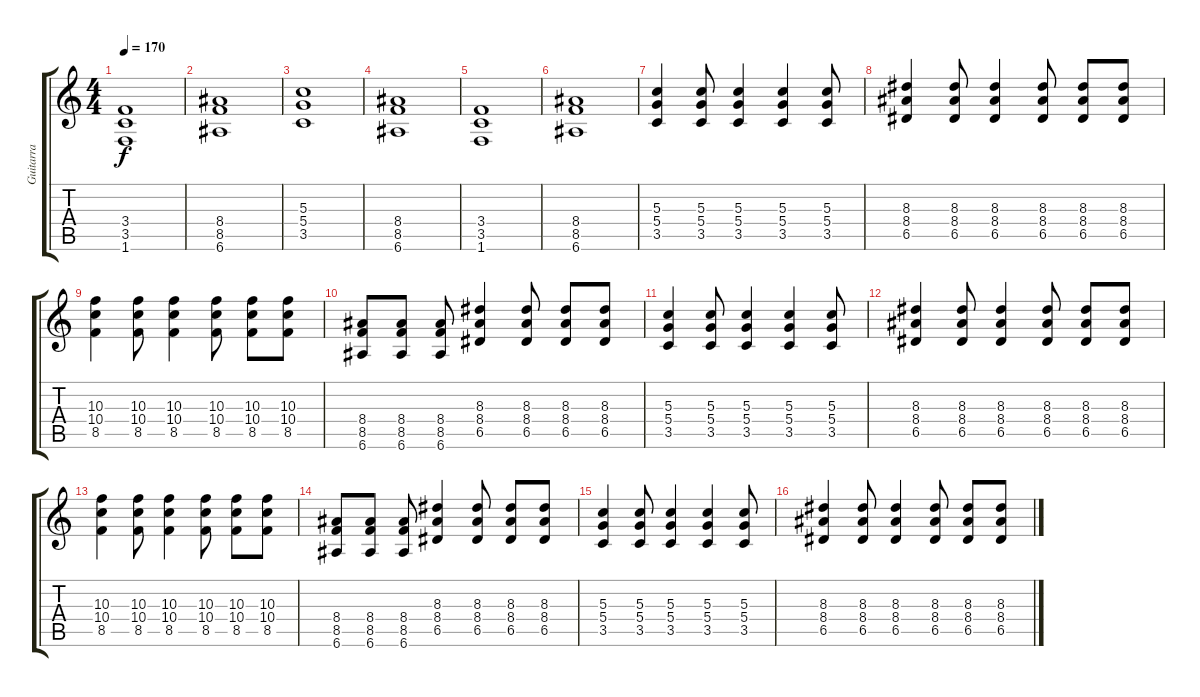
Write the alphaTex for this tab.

\track ("Guitarra" "Guitarra") {instrument overdrivenguitar}
\staff {score tabs}
\tuning (E4 B3 G3 D3 A2 E2) {hide}
\ts (4 4)
\tempo 170
\clef g2
\ks c
(3.4 3.5 1.6).1{dy f} |
(8.4 8.5 6.6).1 |
(5.3 5.4 3.5).1 |
(8.4 8.5 6.6).1 |
(3.4 3.5 1.6).1 |
(8.4 8.5 6.6).1 |
(5.3 5.4 3.5).4 (5.3 5.4 3.5).8 (5.3 5.4 3.5).4 (5.3 5.4 3.5).4 (5.3 5.4 3.5).8 |
(8.3 8.4 6.5).4 (8.3 8.4 6.5).8 (8.3 8.4 6.5).4 (8.3 8.4 6.5).8 (8.3 8.4 6.5).8 (8.3 8.4 6.5).8 |
(10.3 10.4 8.5).4 (10.3 10.4 8.5).8 (10.3 10.4 8.5).4 (10.3 10.4 8.5).8 (10.3 10.4 8.5).8 (10.3 10.4 8.5).8 |
(8.4 8.5 6.6).8 (8.4 8.5 6.6).8 (8.4 8.5 6.6).8 (8.3 8.4 6.5).4 (8.3 8.4 6.5).8 (8.3 8.4 6.5).8 (8.3 8.4 6.5).8 |
(5.3 5.4 3.5).4 (5.3 5.4 3.5).8 (5.3 5.4 3.5).4 (5.3 5.4 3.5).4 (5.3 5.4 3.5).8 |
(8.3 8.4 6.5).4 (8.3 8.4 6.5).8 (8.3 8.4 6.5).4 (8.3 8.4 6.5).8 (8.3 8.4 6.5).8 (8.3 8.4 6.5).8 |
(10.3 10.4 8.5).4 (10.3 10.4 8.5).8 (10.3 10.4 8.5).4 (10.3 10.4 8.5).8 (10.3 10.4 8.5).8 (10.3 10.4 8.5).8 |
(8.4 8.5 6.6).8 (8.4 8.5 6.6).8 (8.4 8.5 6.6).8 (8.3 8.4 6.5).4 (8.3 8.4 6.5).8 (8.3 8.4 6.5).8 (8.3 8.4 6.5).8 |
(5.3 5.4 3.5).4 (5.3 5.4 3.5).8 (5.3 5.4 3.5).4 (5.3 5.4 3.5).4 (5.3 5.4 3.5).8 |
(8.3 8.4 6.5).4 (8.3 8.4 6.5).8 (8.3 8.4 6.5).4 (8.3 8.4 6.5).8 (8.3 8.4 6.5).8 (8.3 8.4 6.5).8
